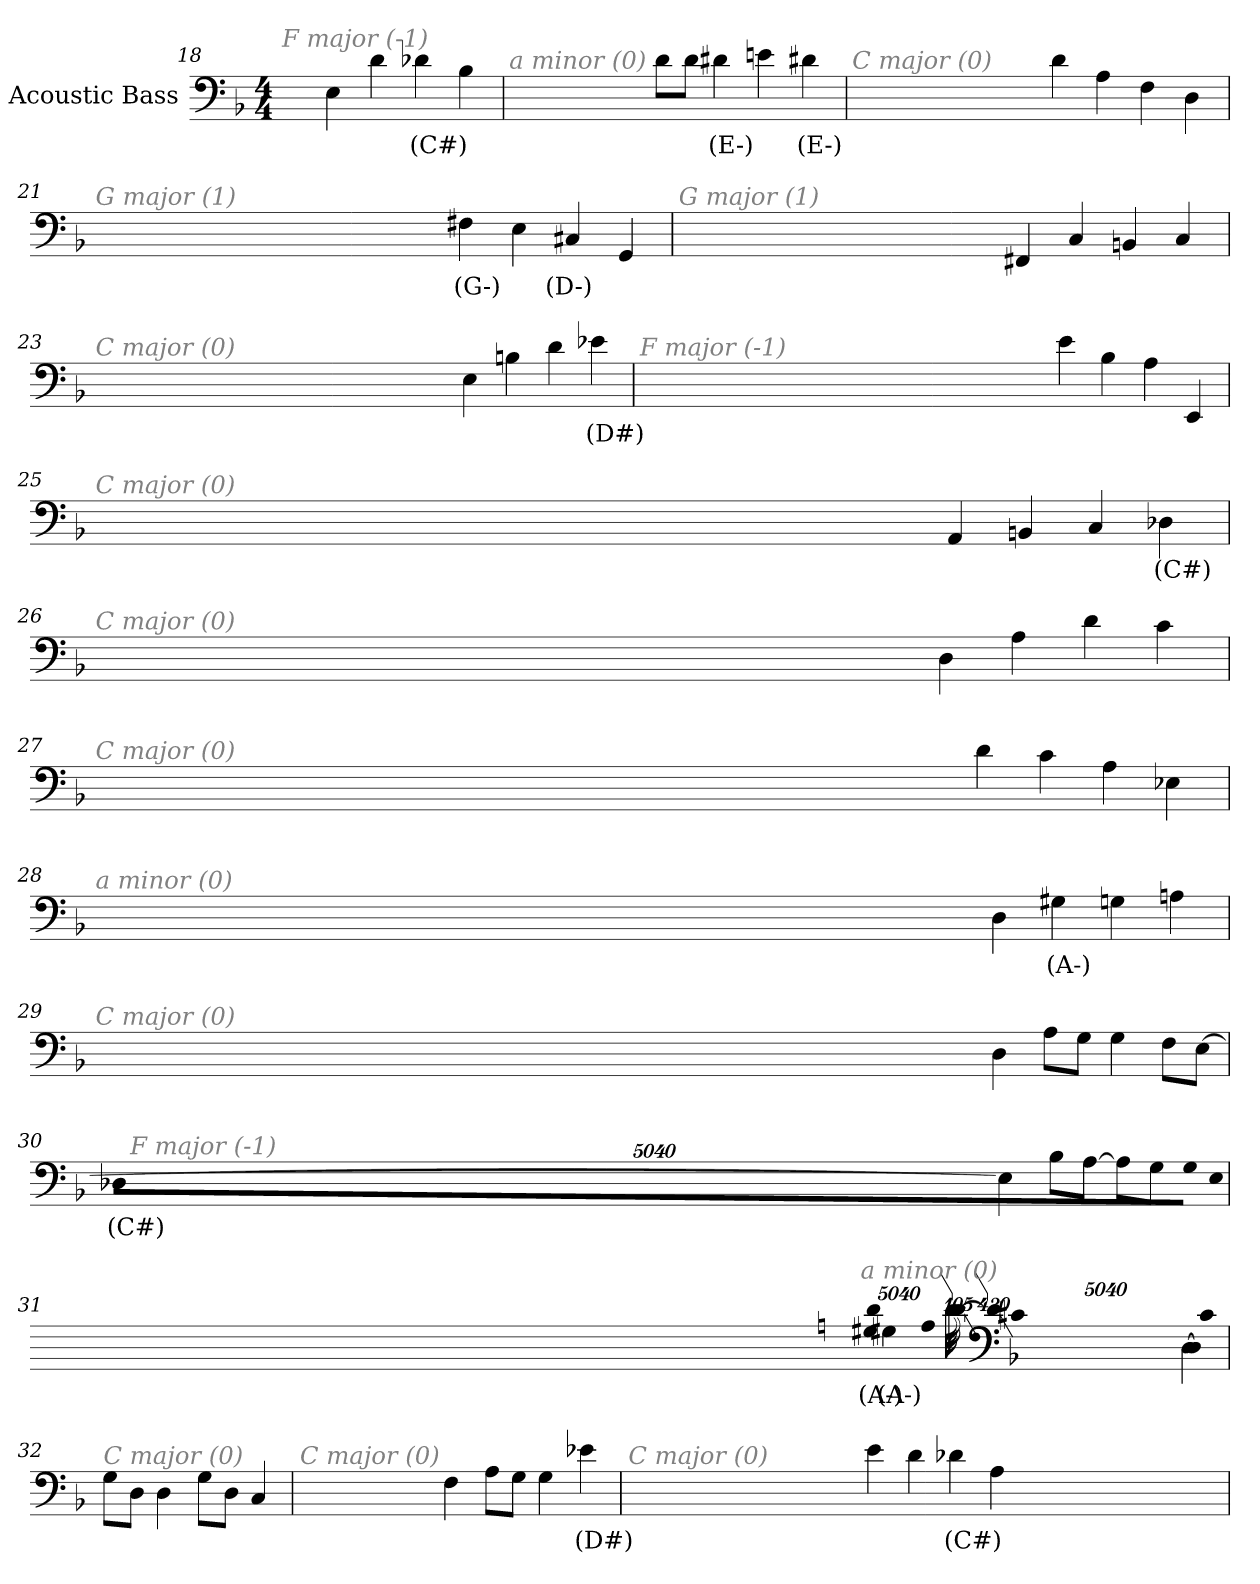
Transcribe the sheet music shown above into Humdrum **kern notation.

**kern	**text
*part1	*part1
*staff1	*staff1
*I"Acoustic Bass	*
*clefF4	*
*ITrd7c12	*
*k[b-]	*
*F:	*
*M4/4	*
=18	=18
!LO:TX:i:color=#808080:t=F major (-1)	!
4EE	.
4D	.
4D-Xi	(C#)
4BB-	.
=19	=19
!LO:TX:i:color=#808080:t=a minor (0)	!
8DL	.
8DJ	.
4D#Xi	(E-)
4En	.
4D#Xi	(E-)
=20	=20
!LO:TX:i:color=#808080:t=C major (0)	!
4D	.
4AA	.
4FF	.
4DD	.
=21	=21
!LO:TX:i:color=#808080:t=G major (1)	!
4FF#Xi	(G-)
4EE	.
4CC#Xi	(D-)
4GGG	.
=22	=22
!LO:TX:i:color=#808080:t=G major (1)	!
4FFF#X	.
4CC	.
4BBBn	.
4CC	.
=23	=23
!LO:TX:i:color=#808080:t=C major (0)	!
4EE	.
4BBn	.
4D	.
4E-Xi	(D#)
=24	=24
!LO:TX:i:color=#808080:t=F major (-1)	!
4E	.
4BB-	.
4AA	.
4EEE	.
=25	=25
!LO:TX:i:color=#808080:t=C major (0)	!
4AAA	.
4BBBn	.
4CC	.
4DD-Xi	(C#)
=26	=26
!LO:TX:i:color=#808080:t=C major (0)	!
4DD	.
4AA	.
4D	.
4C	.
=27	=27
!LO:TX:i:color=#808080:t=C major (0)	!
4D	.
4C	.
4AA	.
4EE-X	.
=28	=28
!LO:TX:i:color=#808080:t=a minor (0)	!
4DD	.
4GG#Xi	(A-)
4GG	.
4AAn	.
=29	=29
!LO:TX:i:color=#808080:t=C major (0)	!
4DD	.
8AAL	.
8GGJ	.
4GG	.
8FFL	.
[8EEJ	.
=30	=30
!LO:TX:i:color=#808080:t=F major (-1)	!
4EE]	.
8BB-L	.
[8AAJ	.
8AAL]	.
8GGJ	.
!LO:N:vis=8	!
40320%3347GGL	.
!LO:N:vis=8	!
40320%3347EE	.
!LO:N:vis=8	!
40320%3347DD-XiJ	(C#)
=31	=31
!LO:TX:i:color=#808080:t=a minor (0)	!
[4DD	.
!LO:N:vis=8	!
40320%3347DDL]	.
!LO:N:vis=8	!
40320%3347C	.
!LO:N:vis=8	!
40320%3347C#XJ	.
!LO:N:vis=1024	!
[13440%13DL	.
16DL_	.
32DL_	.
!LO:N:vis=1024%31	!
13440%407DL]	.
8GG#XiJ	(A-)
!LO:N:vis=8	!
40320%3347AAnL	.
!LO:N:vis=8	!
40320%3347D	.
!LO:N:vis=8	!
40320%3347GG#XiJ	(A-)
=32	=32
!LO:TX:i:color=#808080:t=C major (0)	!
8GGL	.
8DDJ	.
4DD	.
8GGL	.
8DDJ	.
4CC	.
=33	=33
!LO:TX:i:color=#808080:t=C major (0)	!
4FF	.
8AAL	.
8GGJ	.
4GG	.
4E-Xi	(D#)
=34	=34
!LO:TX:i:color=#808080:t=C major (0)	!
4E	.
4D	.
4D-Xi	(C#)
4AA	.
=	=
*-	*-
